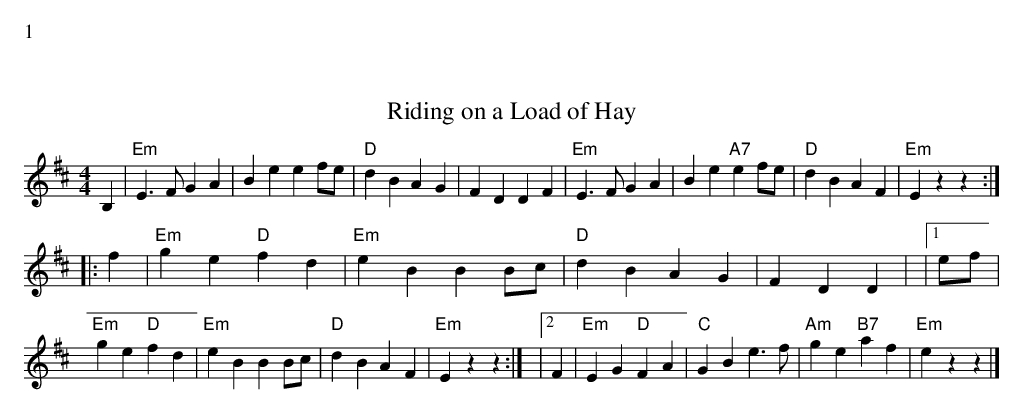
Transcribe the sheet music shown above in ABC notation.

X:1
T: Riding on a Load of Hay
M: 4/4
K: Edor
B,2|"Em" E3FG2A2 | B2e2e2fe |"D" d2B2A2G2 | F2D2D2F2 |\
"Em"E3F G2A2 | B2e2 "A7"e2fe | "D"d2B2A2F2 | "Em"E2z2z2 :|
|:f2 | "Em"g2e2 "D"f2d2 |"Em" e2B2 B2Bc |"D" d2B2 A2G2 | F2D2 D2|\
|1 ef| "Em"g2e2 "D"f2d2 |"Em" e2B2 B2Bc| "D"d2B2 A2F2 | "Em"E2z2z2 :|\
|2F2|"Em"E2G2"D"F2A2|"C"G2B2e3f|"Am"g2e2"B7"a2f2|"Em"e2z2z2|]
